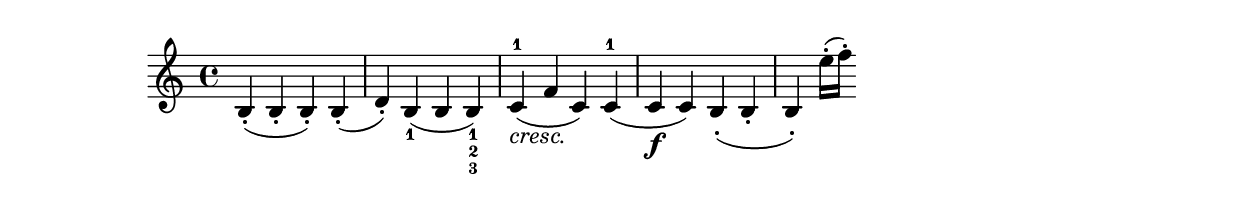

\header {

    texidoc = "A slur avoids collisions with scripts.  Only articulations
    go inside the slur, dynamic markings, fingerings texts etc. go outside
    of slur.

    For different configurations, the scripts can be moved manually."
    }

\version "2.3.16"
\paper {
    raggedright = ##t
}
\relative
{
    b4-.( b-. b-.)
    b(-.  d-.)

    b_1( b b_1_2_3)
    c-1_\markup { \italic {"cresc."}}( f c)
    c-1( c\f c)
    \once \override Script #'padding = #1.2
    b-.( b-.
    \once \override Script #'padding = #1.2
    b-.)
    e=''16[-.( f-.)]
}
